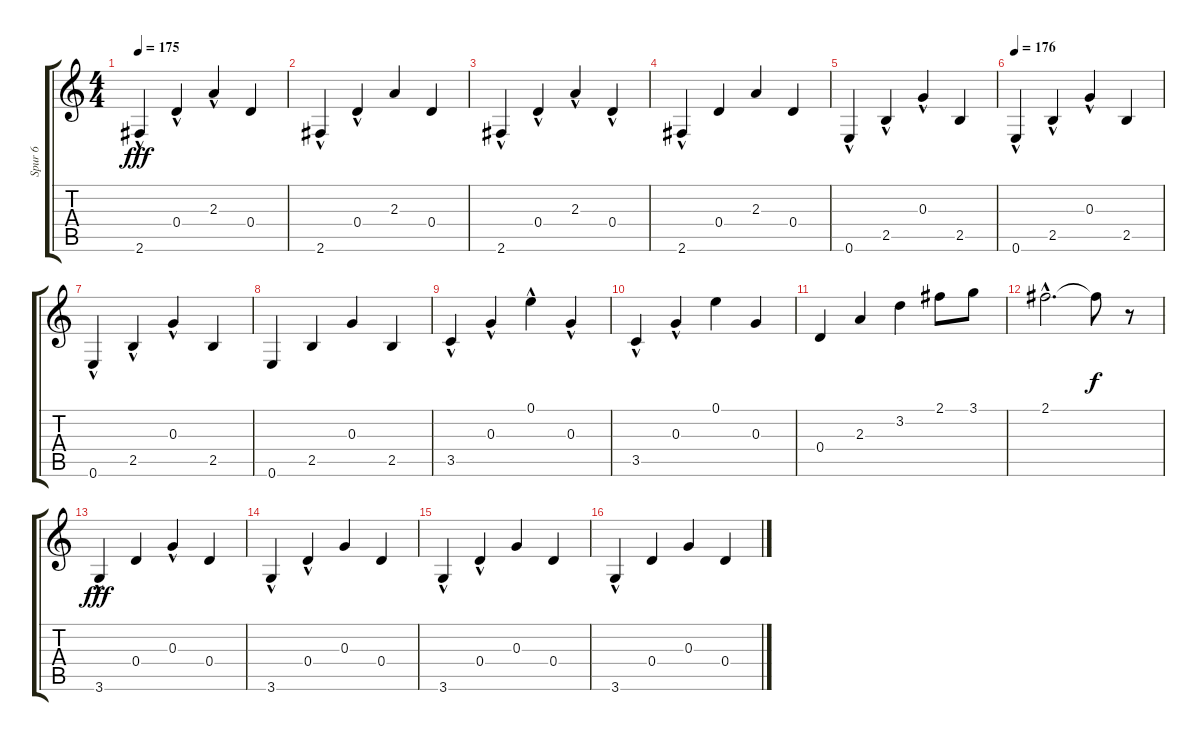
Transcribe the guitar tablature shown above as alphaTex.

\track ("Spur 6" "Spur 6") {instrument acousticguitarnylon}
\staff {score tabs}
\tuning (E4 B3 G3 D3 A2 E2) {hide}
\ts (4 4)
\tempo 175
\clef g2
\ks c
2.6{hac}.4{dy fff} 0.4{hac}.4 2.3{hac}.4 0.4.4 |
2.6{hac}.4 0.4{hac}.4 2.3.4 0.4.4 |
2.6{hac}.4 0.4{hac}.4 2.3{hac}.4 0.4{hac}.4 |
2.6{hac}.4 0.4.4 2.3.4 0.4.4 |
0.6{hac}.4 2.5{hac}.4 0.3{hac}.4 2.5.4 |
\tempo 176
0.6{hac}.4 2.5{hac}.4 0.3{hac}.4 2.5.4 |
0.6{hac}.4 2.5{hac}.4 0.3{hac}.4 2.5.4 |
0.6.4 2.5.4 0.3.4 2.5.4 |
3.5{hac}.4 0.3{hac}.4 0.1{hac}.4 0.3{hac}.4 |
3.5{hac}.4 0.3{hac}.4 0.1.4 0.3.4 |
0.4.4 2.3.4 3.2.4 2.1.8 3.1.8 |
2.1{hac}.2{d} 2.1{t}.8{dy f} r.8 |
3.6{hac}.4{dy fff} 0.4.4 0.3{hac}.4 0.4.4 |
3.6{hac}.4 0.4{hac}.4 0.3.4 0.4.4 |
3.6{hac}.4 0.4{hac}.4 0.3.4 0.4.4 |
3.6{hac}.4 0.4.4 0.3.4 0.4.4
